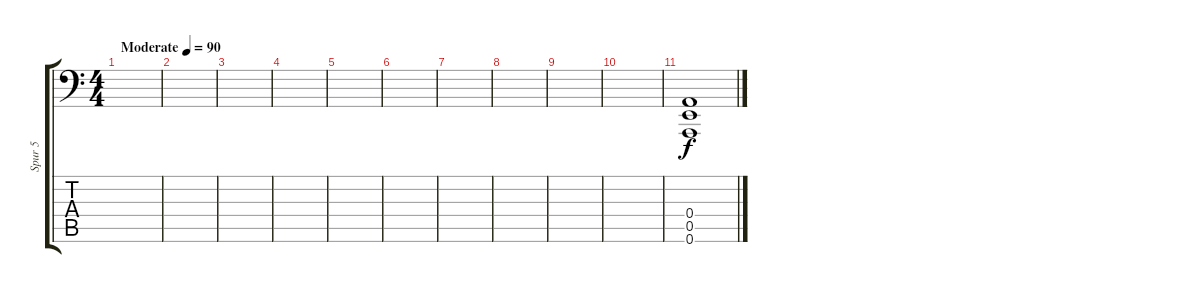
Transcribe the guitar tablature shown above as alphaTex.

\track ("Spur 5" "Spur 5") {instrument melodictom}
\staff {score tabs}
\tuning (B3 Gb3 D3 A2 E2 A1) {hide}
\ts (4 4)
\tempo (90 "Moderate")
\clef f4
\ks c
|
|
|
|
|
|
|
|
|
|
(0.4 0.5 0.6).1
